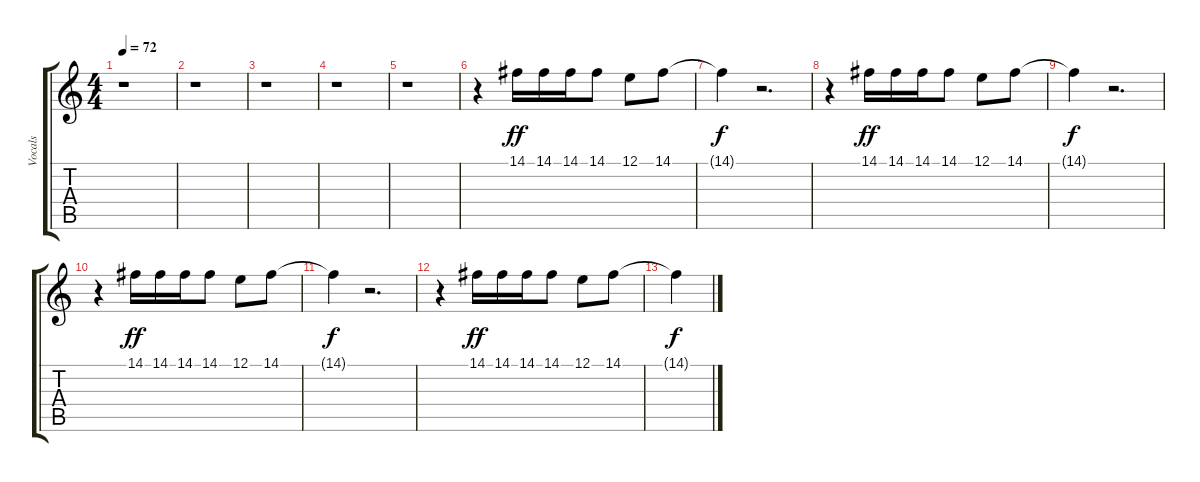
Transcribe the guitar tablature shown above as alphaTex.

\track ("Vocals" "Vocals") {instrument voiceoohs}
\staff {score tabs}
\tuning (E4 B3 G3 D3 A2 E2) {hide}
\ts (4 4)
\tempo 72
\clef g2
\ks c
r.1{dy ff} |
r.1 |
r.1 |
r.1 |
r.1 |
r.4 14.1.16 14.1.16 14.1.16 14.1.8 12.1.8 14.1.8 |
14.1{t}.4{dy f} r.2{d} |
r.4 14.1.16{dy ff} 14.1.16 14.1.16 14.1.8 12.1.8 14.1.8 |
14.1{t}.4{dy f} r.2{d} |
r.4 14.1.16{dy ff} 14.1.16 14.1.16 14.1.8 12.1.8 14.1.8 |
14.1{t}.4{dy f} r.2{d} |
r.4 14.1.16{dy ff} 14.1.16 14.1.16 14.1.8 12.1.8 14.1.8 |
14.1{t}.4{dy f}
